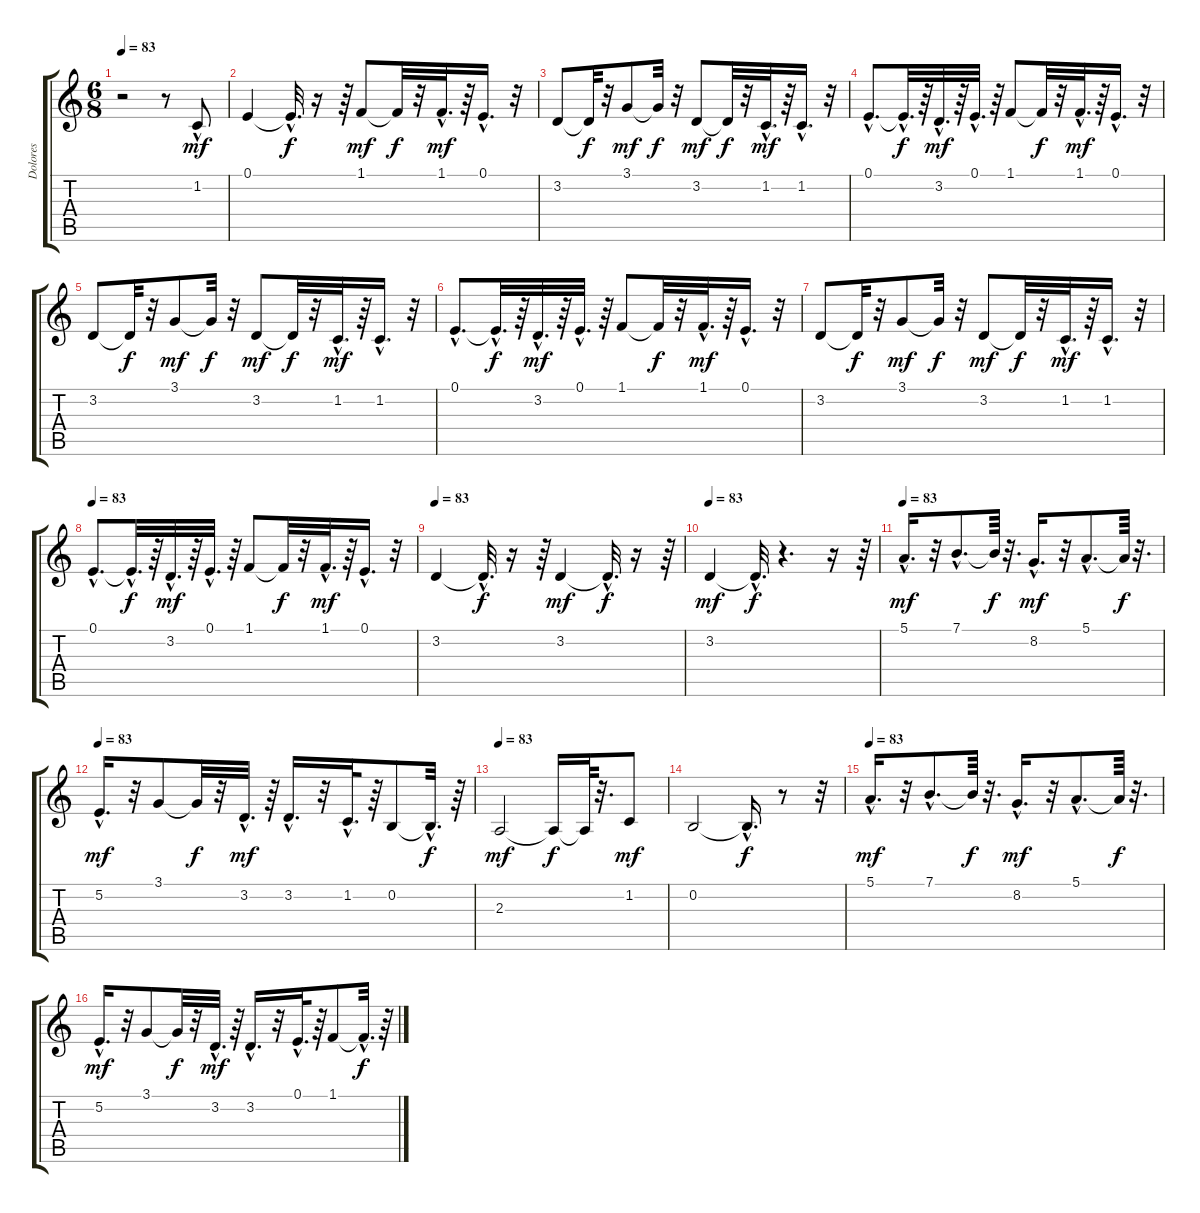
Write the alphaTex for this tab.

\track ("Dolores" "Dolores") {instrument panflute}
\staff {score tabs}
\tuning (E4 B3 G3 D3 A2 E2) {hide}
\ts (6 8)
\tempo 83
\clef g2
\ks c
r.2{dy f} r.8 1.2{hac}.8{dy mf} |
0.1.4 0.1{hac t}.32{d dy f} r.16 r.64 1.1.8{dy mf} 1.1{t}.32{dy f} r.32 1.1{hac}.32{d dy mf} r.64 0.1{hac}.16{d} r.32 |
3.2.8 3.2{t}.32{dy f} r.32 3.1.8{dy mf} 3.1{t}.32{dy f} r.32 3.2.8{dy mf} 3.2{t}.32{dy f} r.32 1.2{hac}.32{d dy mf} r.64 1.2{hac}.16{d} r.32 |
0.1{hac}.8{d} 0.1{hac t}.32{d dy f} r.64 3.2{hac}.32{d dy mf} r.64 0.1{hac}.32{d} r.64 1.1.8 1.1{t}.32{dy f} r.32 1.1{hac}.32{d dy mf} r.64 0.1{hac}.16{d} r.32 |
3.2.8 3.2{t}.32{dy f} r.32 3.1.8{dy mf} 3.1{t}.32{dy f} r.32 3.2.8{dy mf} 3.2{t}.32{dy f} r.32 1.2{hac}.32{d dy mf} r.64 1.2{hac}.16{d} r.32 |
0.1{hac}.8{d} 0.1{hac t}.32{d dy f} r.64 3.2{hac}.32{d dy mf} r.64 0.1{hac}.32{d} r.64 1.1.8 1.1{t}.32{dy f} r.32 1.1{hac}.32{d dy mf} r.64 0.1{hac}.16{d} r.32 |
3.2.8 3.2{t}.32{dy f} r.32 3.1.8{dy mf} 3.1{t}.32{dy f} r.32 3.2.8{dy mf} 3.2{t}.32{dy f} r.32 1.2{hac}.32{d dy mf} r.64 1.2{hac}.16{d} r.32 |
\tempo 83
0.1{hac}.8{d} 0.1{hac t}.32{d dy f} r.64 3.2{hac}.32{d dy mf} r.64 0.1{hac}.32{d} r.64 1.1.8 1.1{t}.32{dy f} r.32 1.1{hac}.32{d dy mf} r.64 0.1{hac}.16{d} r.32 |
\tempo 83
3.2.4 3.2{hac t}.32{d dy f} r.16 r.64 3.2.4{dy mf} 3.2{hac t}.32{d dy f} r.16 r.64 |
\tempo 83
3.2.4{dy mf} 3.2{hac t}.32{d dy f} r.4{d} r.16 r.64 |
\tempo 83
5.1{hac}.16{d dy mf} r.32 7.1{hac}.8{d} 7.1{t}.64{dy f} r.32{d} 8.2{hac}.16{d dy mf} r.32 5.1{hac}.8{d} 5.1{t}.64{dy f} r.32{d} |
\tempo 83
5.2{hac}.16{d dy mf} r.32 3.1.8 3.1{t}.32{dy f} r.32 3.2{hac}.32{d dy mf} r.64 3.2{hac}.16{d} r.32 1.2{hac}.32{d} r.64 0.2.8 0.2{hac t}.32{d dy f} r.64 |
\tempo 83
2.3.2{dy mf} 2.3{t}.16{dy f} 2.3{t}.64 r.32{d} 1.2.8{dy mf} |
0.2.2 0.2{hac t}.16{d dy f} r.8 r.32 |
\tempo 83
5.1{hac}.16{d dy mf} r.32 7.1{hac}.8{d} 7.1{t}.64{dy f} r.32{d} 8.2{hac}.16{d dy mf} r.32 5.1{hac}.8{d} 5.1{t}.64{dy f} r.32{d} |
5.2{hac}.16{d dy mf} r.32 3.1.8 3.1{t}.32{dy f} r.32 3.2{hac}.32{d dy mf} r.64 3.2{hac}.16{d} r.32 0.1{hac}.32{d} r.64 1.1.8 1.1{hac t}.32{d dy f} r.64
